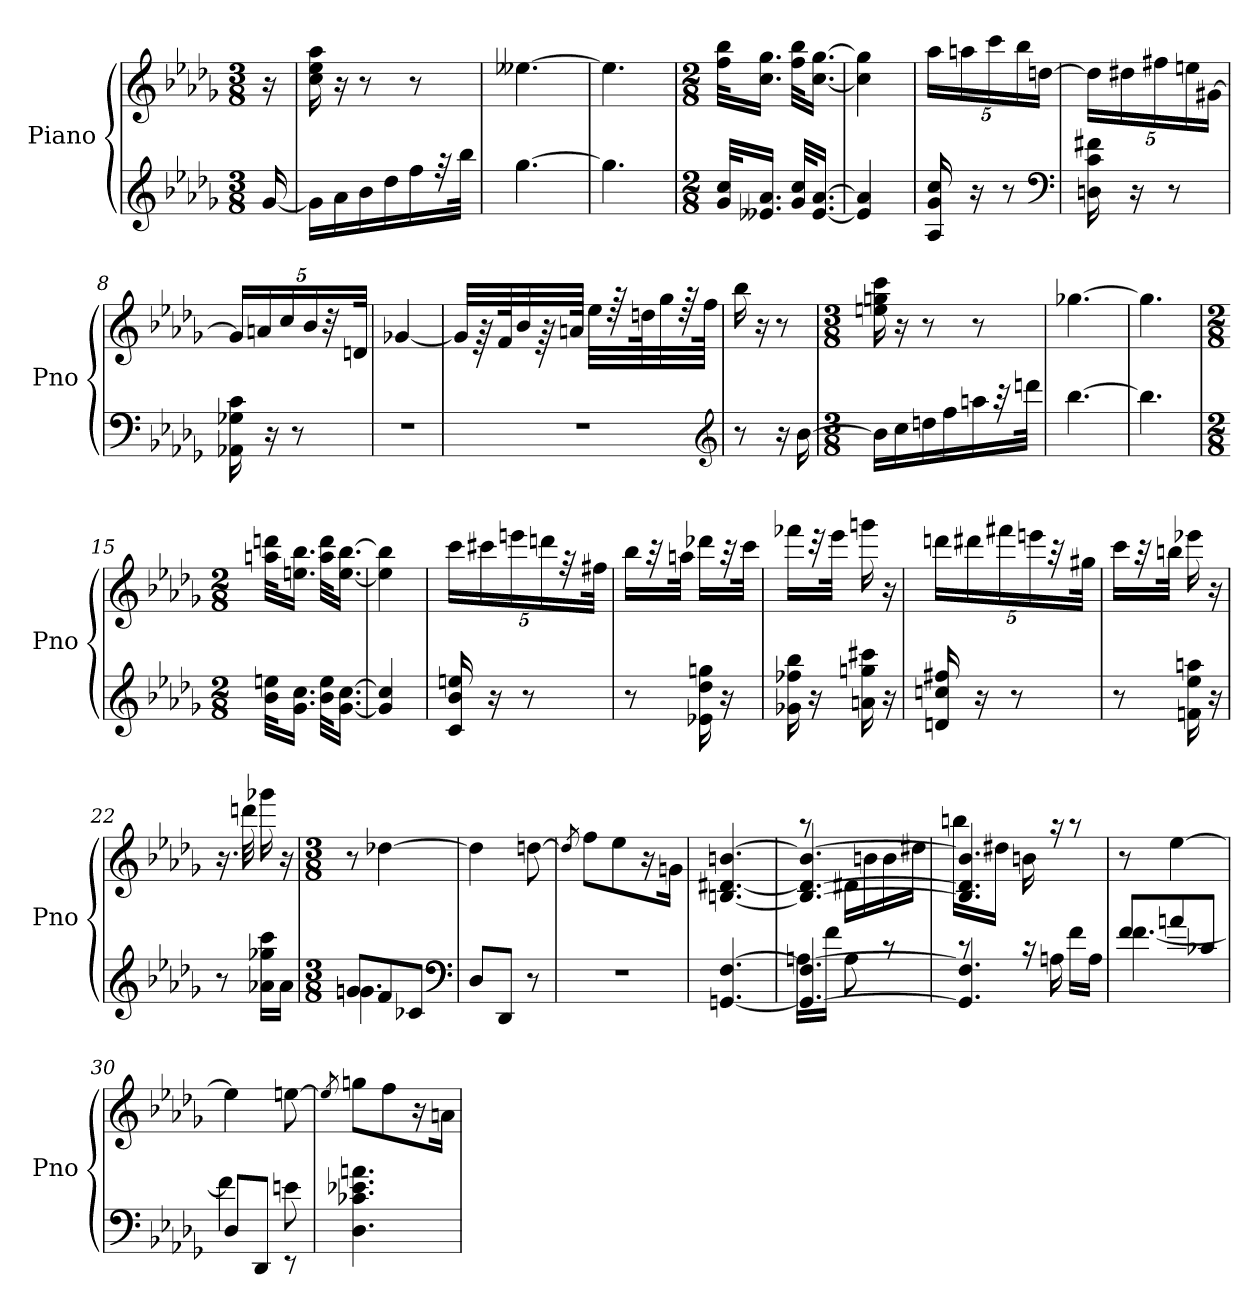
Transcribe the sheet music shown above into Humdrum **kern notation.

**kern	**kern
*part1	*part1
*staff2	*staff1
*I"Piano	*
*I'Pno	*
*clefG2	*clefG2
*k[b-e-a-d-g-]	*k[b-e-a-d-g-]
*b-:	*b-:
*M3/8	*M3/8
=	=
[16g-	16r
=1	=1
16g-LL]	16cc 16ee- 16aa-
16a-	16r
16b-	8r
16dd-	.
16ff	8r
32r	.
32bb-JJk	.
=2	=2
[4.gg-	[4.ee--X
=3	=3
4.gg-]	4.ee--]
=4	=4
*M2/8	*M2/8
32g- 32ccKLL	32ff 32bb-KLL
16.e--X 16.a-JJ	16.cc 16.gg-JJ
32g- 32ccKLL	32ff 32bb-KLL
[16.e-- [16.a-JJ	[16.cc [16.gg-JJ
=5	=5
4e--] 4a-]	4cc] 4gg-]
=6	=6
16A- 16g- 16cc	20aa-LL
.	20aan
16r	.
.	20ccc
8r	.
.	20bb-
.	[20ddnJJ
*clefF4	*
=7	=7
16Dn 16c 16f#X	20ddLL]
.	20dd#X
16r	.
.	20ff#X
8r	.
.	20een
.	[20g#XJJ
=8	=8
16AA-X 16G-X 16c	20g#LL]
.	20an
16r	.
.	20cc
8r	.
.	20b-
.	40r
.	40dnJJk
=9	=9
4r	[4g-X
=10	=10
4r	32g-LLL]
.	64r
.	64fK
.	32b-
.	64r
.	64anJJJk
.	32ee-LLL
.	64r
.	64ddnK
.	32gg-
.	64r
.	64ffJJJk
*clefG2	*
=11	=11
8r	16bb-
.	16r
16r	8r
[16b-	.
=12	=12
*M3/8	*M3/8
16b-LL]	16een 16ggn 16ccc
16cc	16r
16ddn	8r
16ff	.
16aan	8r
32r	.
32dddnJJk	.
=13	=13
[4.bb-	[4.gg-X
=14	=14
4.bb-]	4.gg-]
=15	=15
*M2/8	*M2/8
32b- 32eenKLL	32aan 32dddnKLL
16.g- 16.ccJJ	16.een 16.bb-JJ
32b- 32eeKLL	32aa 32dddKLL
[16.g- [16.ccJJ	[16.ee [16.bb-JJ
=16	=16
4g-] 4cc]	4ee] 4bb-]
=17	=17
16c 16b- 16een	20cccLL
.	20ccc#X
16r	.
.	20eeen
8r	.
.	20dddn
.	40r
.	40ff#XJJk
=18	=18
8r	16bb-LL
.	32r
.	32aanJJk
16e-X 16dd- 16ggn	16ddd-XLL
16r	32r
.	32cccJJk
=19	=19
16g-X 16ff-X 16bb-	16fff-XLL
16r	32r
.	32eee-JJk
16an 16ggn 16ccc#X	16gggn
16r	16r
=20	=20
16dn 16ccn 16ff#X	20dddnLL
.	20ddd#X
16r	.
.	20fff#X
8r	.
.	20eeen
.	40r
.	40gg#XJJk
=21	=21
8r	16cccLL
.	32r
.	32bbnJJk
16fn 16ee- 16aan	16eee-X
16r	16r
=22	=22
8r	16.r
.	32dddn
16a-X 16gg-X 16cccLL	16ggg-X
16a-JJ	16r
=23	=23
*M3/8	*M3/8
*^	*
8gnL	4.gn	8r
8f	.	[4dd-X
8c-XJ	.	.
*v	*v	*
*clefF4	*
=24	=24
8D-L	4dd-]
8DD-J	.
8r	[8ddn
=25	=25
.	8qdd/]
4.r	8ffL
.	8ee-
.	16r
.	16gnJk
=26	=26
[4.GGn [4.F	[4.Bn [4.d#X [4.bn
=27	=27
*^	*^
4.GG_ 4.F_	16AnLL	4.B_ 4.d#_ 4.b_	8raa
.	16fJJ	.	.
.	8A	.	16d#XLL
.	.	.	16bn
.	8rc	.	16b
.	.	.	16dd#XJJ
=28	=28	=28	=28
4.GG] 4.F]	8rc	4.B] 4.d#] 4.b]	16bbnLL
.	.	.	16dd#XJJ
.	16rc	.	16bn
.	16An	.	16raa
.	16fLL	.	8raa
.	16AJJ	.	.
*	*	*v	*v
=29	=29	=29
8fL	[4.f	8r
8an	.	[4ee-
8c-XJ	.	.
=30	=30	=30
8D-L	4f]	4ee-]
8DD-J	.	.
8rEE	8en	[8een
*v	*v	*
=31	=31
.	8qee/]
4.D- 4.c-X 4.e-X 4.an	8ggnL
.	8ff
.	16r
.	16anJk
=	=
*-	*-
